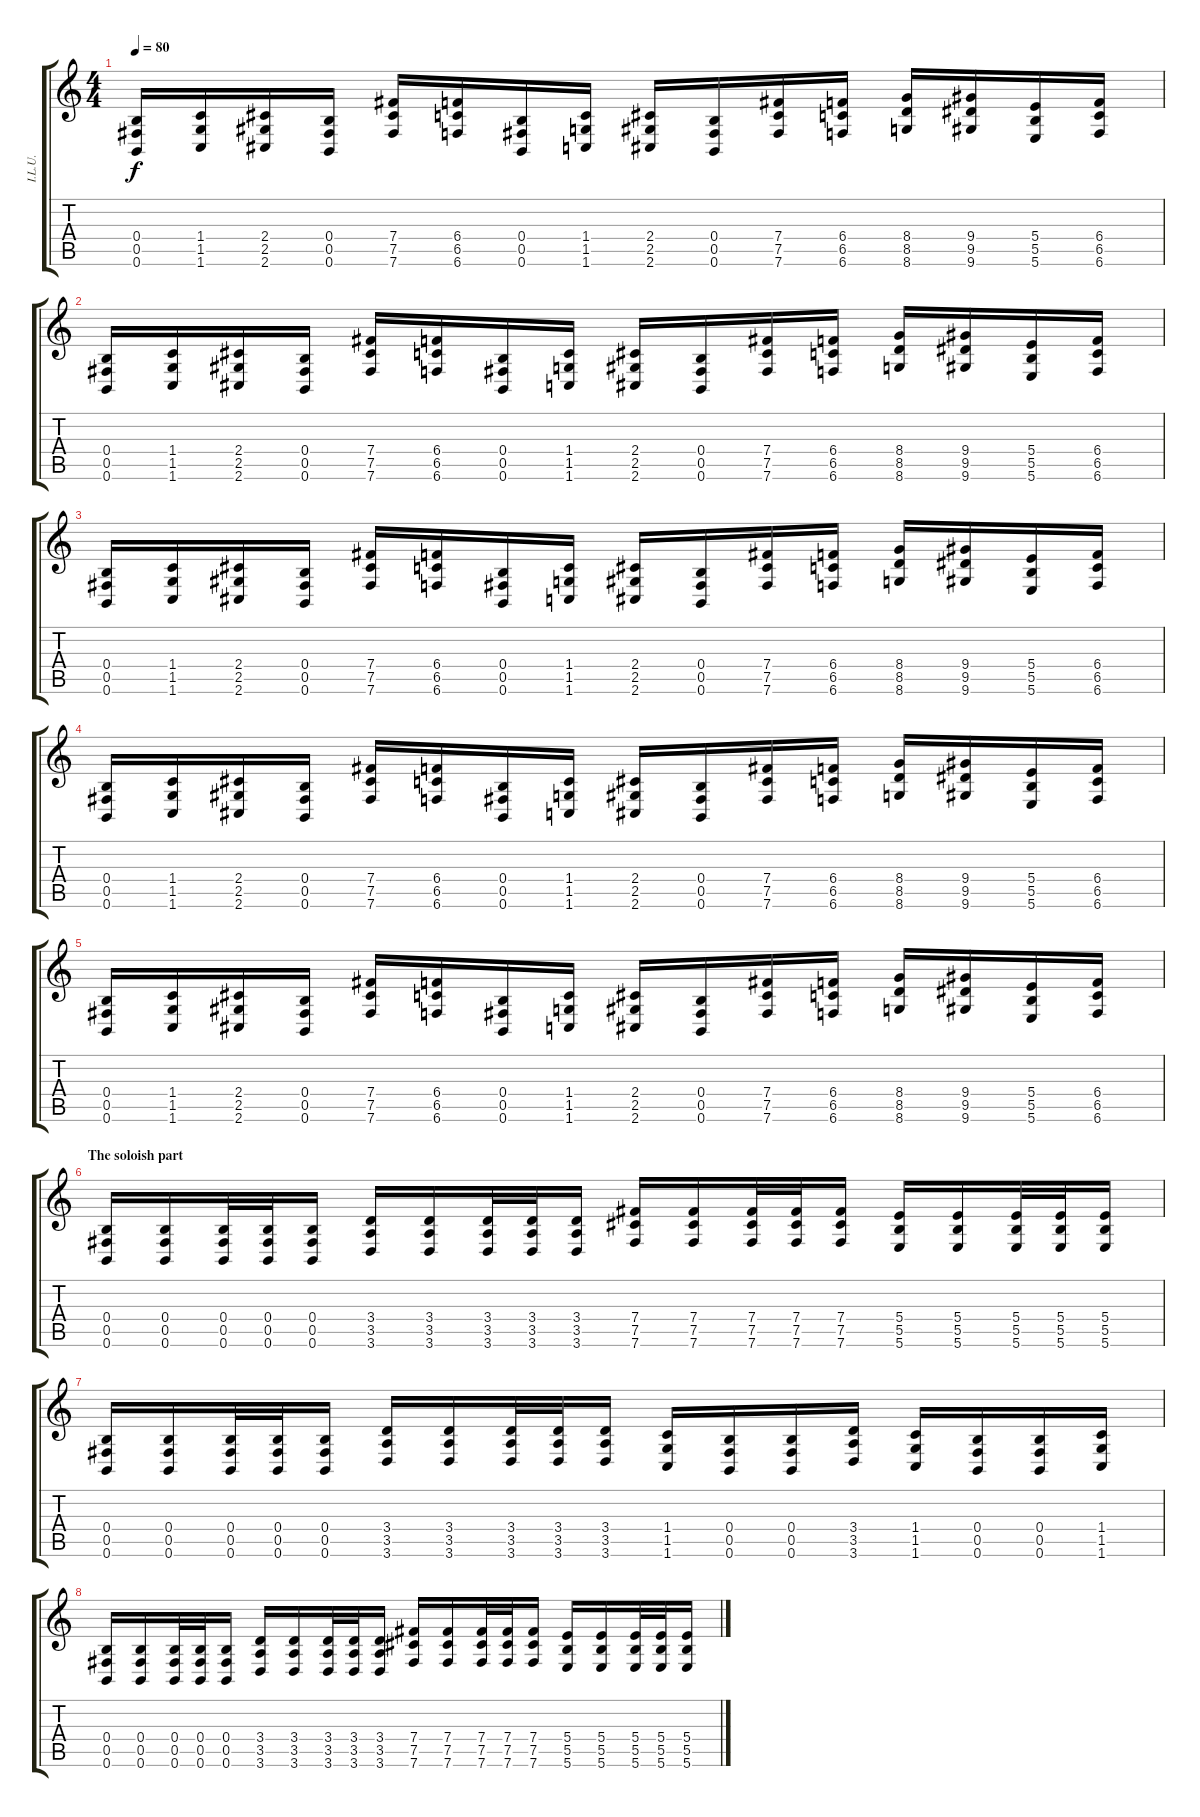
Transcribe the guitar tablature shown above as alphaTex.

\track ("I.L.U." "I.L.U.") {instrument distortionguitar}
\staff {score tabs}
\tuning (Db4 Ab3 E3 B2 Gb2 B1) {hide}
\ts (4 4)
\tempo 80
\clef g2
\ks c
(0.4 0.5 0.6).16{dy f} (1.4 1.5 1.6).16 (2.4 2.5 2.6).16 (0.4 0.5 0.6).16 (7.4 7.5 7.6).16 (6.4 6.5 6.6).16 (0.4 0.5 0.6).16 (1.4 1.5 1.6).16 (2.4 2.5 2.6).16 (0.4 0.5 0.6).16 (7.4 7.5 7.6).16 (6.4 6.5 6.6).16 (8.4 8.5 8.6).16 (9.4 9.5 9.6).16 (5.4 5.5 5.6).16 (6.4 6.5 6.6).16 |
(0.4 0.5 0.6).16 (1.4 1.5 1.6).16 (2.4 2.5 2.6).16 (0.4 0.5 0.6).16 (7.4 7.5 7.6).16 (6.4 6.5 6.6).16 (0.4 0.5 0.6).16 (1.4 1.5 1.6).16 (2.4 2.5 2.6).16 (0.4 0.5 0.6).16 (7.4 7.5 7.6).16 (6.4 6.5 6.6).16 (8.4 8.5 8.6).16 (9.4 9.5 9.6).16 (5.4 5.5 5.6).16 (6.4 6.5 6.6).16 |
(0.4 0.5 0.6).16 (1.4 1.5 1.6).16 (2.4 2.5 2.6).16 (0.4 0.5 0.6).16 (7.4 7.5 7.6).16 (6.4 6.5 6.6).16 (0.4 0.5 0.6).16 (1.4 1.5 1.6).16 (2.4 2.5 2.6).16 (0.4 0.5 0.6).16 (7.4 7.5 7.6).16 (6.4 6.5 6.6).16 (8.4 8.5 8.6).16 (9.4 9.5 9.6).16 (5.4 5.5 5.6).16 (6.4 6.5 6.6).16 |
(0.4 0.5 0.6).16 (1.4 1.5 1.6).16 (2.4 2.5 2.6).16 (0.4 0.5 0.6).16 (7.4 7.5 7.6).16 (6.4 6.5 6.6).16 (0.4 0.5 0.6).16 (1.4 1.5 1.6).16 (2.4 2.5 2.6).16 (0.4 0.5 0.6).16 (7.4 7.5 7.6).16 (6.4 6.5 6.6).16 (8.4 8.5 8.6).16 (9.4 9.5 9.6).16 (5.4 5.5 5.6).16 (6.4 6.5 6.6).16 |
(0.4 0.5 0.6).16 (1.4 1.5 1.6).16 (2.4 2.5 2.6).16 (0.4 0.5 0.6).16 (7.4 7.5 7.6).16 (6.4 6.5 6.6).16 (0.4 0.5 0.6).16 (1.4 1.5 1.6).16 (2.4 2.5 2.6).16 (0.4 0.5 0.6).16 (7.4 7.5 7.6).16 (6.4 6.5 6.6).16 (8.4 8.5 8.6).16 (9.4 9.5 9.6).16 (5.4 5.5 5.6).16 (6.4 6.5 6.6).16 |
\section ("" "The soloish part")
(0.4 0.5 0.6).16 (0.4 0.5 0.6).16 (0.4 0.5 0.6).32 (0.4 0.5 0.6).32 (0.4 0.5 0.6).16 (3.4 3.5 3.6).16 (3.4 3.5 3.6).16 (3.4 3.5 3.6).32 (3.4 3.5 3.6).32 (3.4 3.5 3.6).16 (7.4 7.5 7.6).16 (7.4 7.5 7.6).16 (7.4 7.5 7.6).32 (7.4 7.5 7.6).32 (7.4 7.5 7.6).16 (5.4 5.5 5.6).16 (5.4 5.5 5.6).16 (5.4 5.5 5.6).32 (5.4 5.5 5.6).32 (5.4 5.5 5.6).16 |
(0.4 0.5 0.6).16 (0.4 0.5 0.6).16 (0.4 0.5 0.6).32 (0.4 0.5 0.6).32 (0.4 0.5 0.6).16 (3.4 3.5 3.6).16 (3.4 3.5 3.6).16 (3.4 3.5 3.6).32 (3.4 3.5 3.6).32 (3.4 3.5 3.6).16 (1.4 1.5 1.6).16 (0.4 0.5 0.6).16 (0.4 0.5 0.6).16 (3.4 3.5 3.6).16 (1.4 1.5 1.6).16 (0.4 0.5 0.6).16 (0.4 0.5 0.6).16 (1.4 1.5 1.6).16 |
(0.4 0.5 0.6).16 (0.4 0.5 0.6).16 (0.4 0.5 0.6).32 (0.4 0.5 0.6).32 (0.4 0.5 0.6).16 (3.4 3.5 3.6).16 (3.4 3.5 3.6).16 (3.4 3.5 3.6).32 (3.4 3.5 3.6).32 (3.4 3.5 3.6).16 (7.4 7.5 7.6).16 (7.4 7.5 7.6).16 (7.4 7.5 7.6).32 (7.4 7.5 7.6).32 (7.4 7.5 7.6).16 (5.4 5.5 5.6).16 (5.4 5.5 5.6).16 (5.4 5.5 5.6).32 (5.4 5.5 5.6).32 (5.4 5.5 5.6).16
